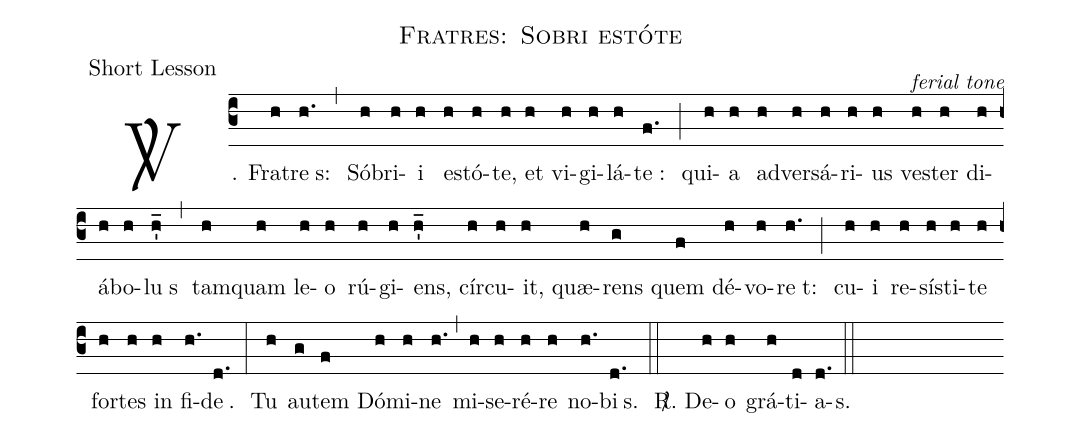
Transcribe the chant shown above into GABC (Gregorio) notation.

name: Fratres: Sobri estóte;
office-part: Short Lesson;
commentary: ferial tone;
%%
(c3)<sp>V/</sp>. Fra(h)tre(h.)s: (,) Só(h)bri(h)i(h) e(h)stó(h)te(h), e(h)t vi(h)gi(h)lá(h)te(f.): (;) qui(h)a(h) a(h)dve(h)rsá(h)ri(h)u(h)s ve(h)ste(h)r di(h)á(h)bo(h)lu(h'_)s (,) ta(h)mqua(h)m le(h)o(h) rú(h)gi(h)ens(h'_), cí(h)rcu(h)it(h), quæ(h)re(g)ns que(f)m dé(h)vo(h)re(h.)t: (;) cu(h)i(h) re(h)sí(h)sti(h)te(h) fo(h)rte(h)s i(h)n fi(h.)de(d.). (:) Tu(h) au(g)te(f)m Dó(h)mi(h)ne(h.) (,) mi(h)se(h)ré(h)re(h) no(h.)bi(d.)s. (::) <sp>R/</sp>. De(h)o(h) grá(h)ti(d)a(d.)s. (::)
